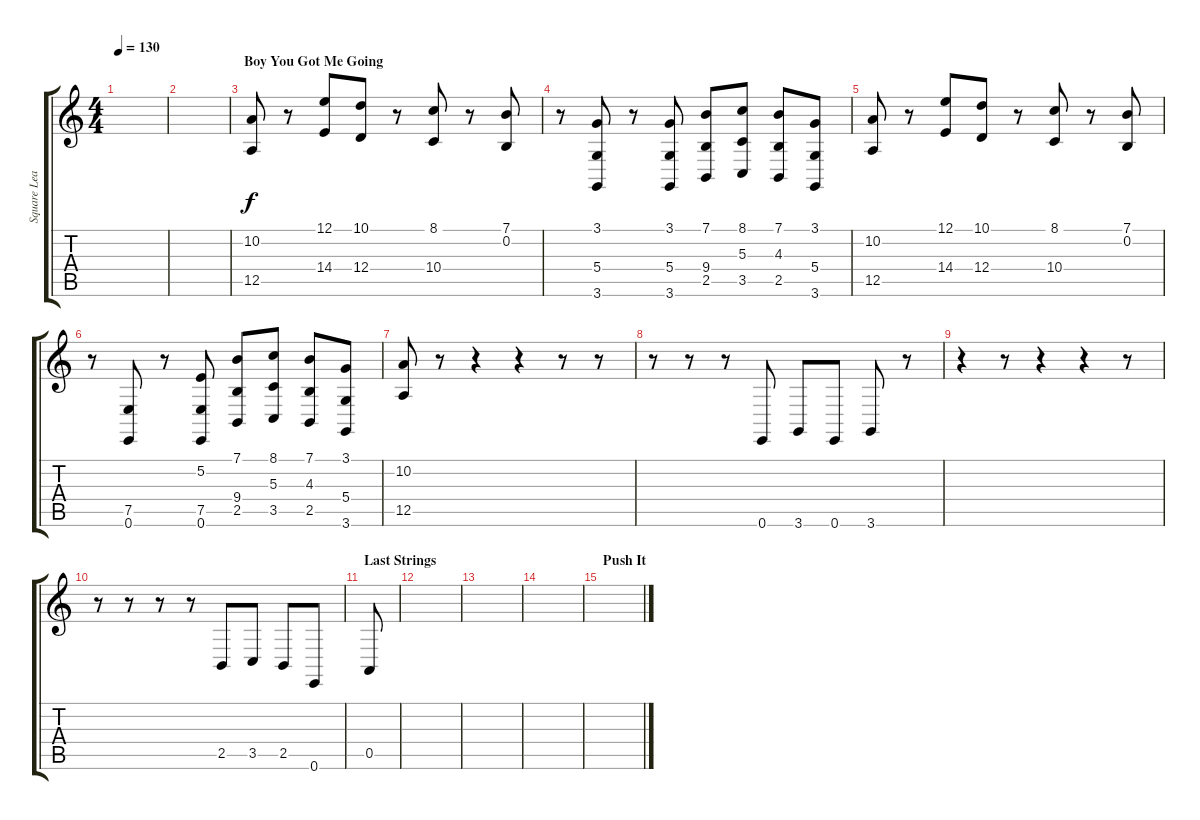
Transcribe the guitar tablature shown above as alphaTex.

\track ("Square Lead" "Square Lea") {instrument lead1square}
\staff {score tabs}
\tuning (E4 B3 G3 D3 A2 E2) {hide}
\ts (4 4)
\tempo 130
\clef g2
\ks c
|
|
\section ("" "Boy You Got Me Going")
(10.2 12.5).8{volume 15} r.8 (12.1 14.4).8 (10.1 12.4).8 r.8 (8.1 10.4).8 r.8 (7.1 0.2).8 |
r.8 (3.1 5.4 3.6).8 r.8 (3.1 5.4 3.6).8 (7.1 9.4 2.5).8 (8.1 5.3 3.5).8 (7.1 4.3 2.5).8 (3.1 5.4 3.6).8 |
(10.2 12.5).8{volume 15} r.8 (12.1 14.4).8 (10.1 12.4).8 r.8 (8.1 10.4).8 r.8 (7.1 0.2).8 |
r.8 (7.5 0.6).8 r.8 (5.2 7.5 0.6).8 (7.1 9.4 2.5).8 (8.1 5.3 3.5).8 (7.1 4.3 2.5).8 (3.1 5.4 3.6).8 |
(10.2 12.5).8 r.8 r.4 r.4 r.8 r.8 |
r.8 r.8 r.8 0.6.8 3.6.8 0.6.8 3.6.8 r.8 |
r.4 r.8 r.4 r.4 r.8 |
r.8 r.8 r.8 r.8 2.5.8 3.5.8 2.5.8 0.6.8 |
\section ("" "Last Strings")
0.5.8 |
|
|
|
\section ("" "Push It")
